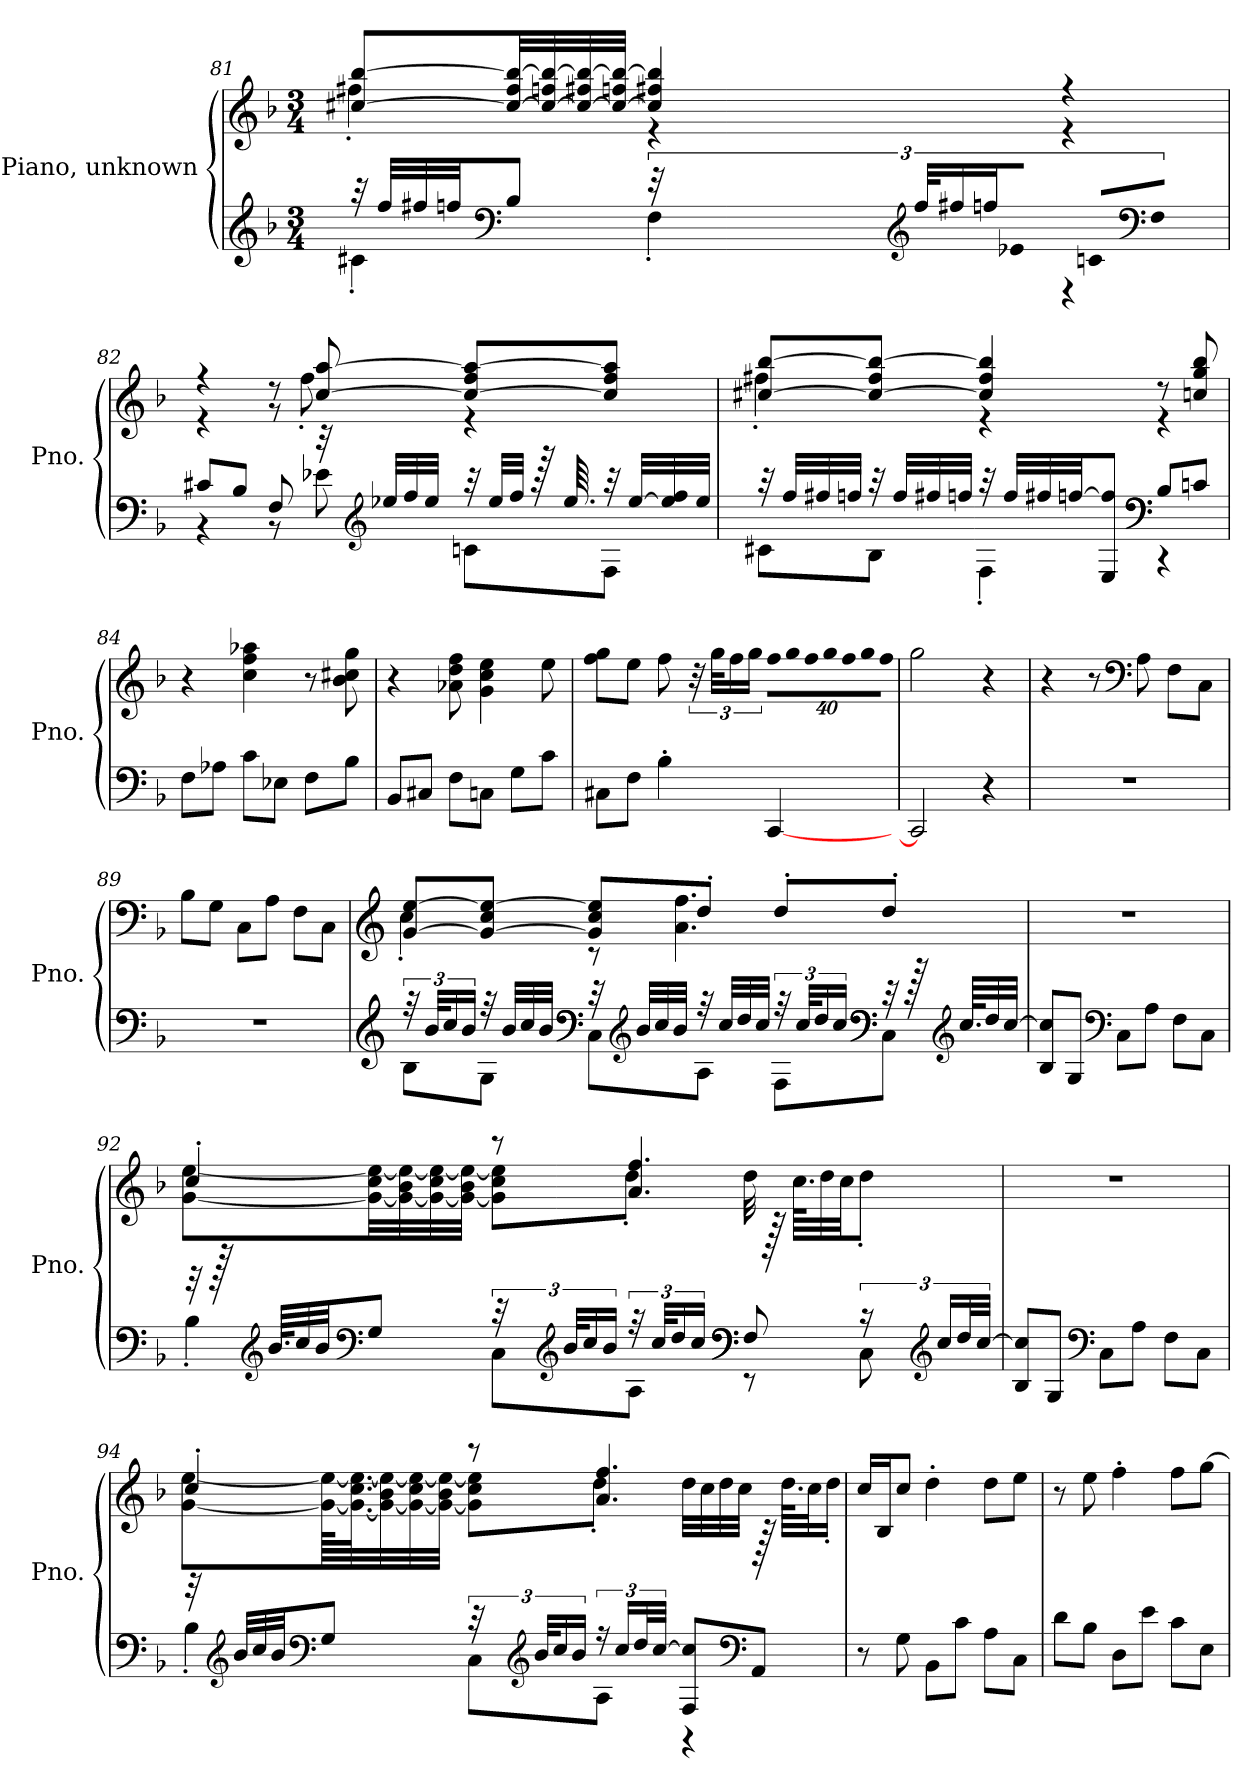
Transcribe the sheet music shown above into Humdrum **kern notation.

**kern	**kern
*part1	*part1
*staff2	*staff1
*I"Piano, unknown	*
*I'Pno.	*
!!LO:LB:g=z
*clefG2	*clefG2
*k[b-]	*k[b-]
*M3/4	*M3/4
=81	=81
*^	*^
32r	4c#X'\	[8cc#X/ [8bb-/L	4ff#X'\
32ff/LLL	.	.	.
32ff#X/	.	.	.
32ffn/JJ	.	.	.
*clefF4	*	*	*
8B-/J	.	32cc#/_ 32ff#/ 32bb-/_LL	.
.	.	32cc#/_ 32ffn/ 32bb-/_	.
.	.	32cc#/_ 32ff#X/ 32bb-/_	.
.	.	32cc#/_ 32ffn/ 32bb-/_JJJ	.
48r	4F'\	4cc#/] 4ff#X/ 4bb-/]	4r
*clefG2	*	*	*
48ff/KLL	.	.	.
24ff#X/	.	.	.
24ffn/J	.	.	.
8e-X/J	.	.	.
8cn/L	4r	4r	4r
*clefF4	*	*	*
8F/J	.	.	.
!!LO:PB:g=z	!!
=82	=82	=82	=82
8c#X/L	4r	4r	4r
8B-/J	.	.	.
8F/	8r	8r	8r
32r	8e-X\	[8cc/ [8aa/	8ff'\
*clefG2	*	*	*
32ee-X/LLL	.	.	.
32ff/	.	.	.
32ee-/JJJ	.	.	.
32r	8cn\L	8cc/_ 8ff/ 8aa/_L	4r
32ee-/LLL	.	.	.
32ff/JJJ	.	.	.
128r	.	.	.
64.ee-/	.	.	.
32r	8F\J	8cc/] 8ff/ 8aa/]J	.
[32ee-/LLL	.	.	.
32ee-/] 32ff/	.	.	.
32ee-/JJJ	.	.	.
!!LO:LB:g=z	!!
=83	=83	=83	=83
32r	8c#X\L	[8cc#X/ [8bb-/L	4ff#X'\
32ff/LLL	.	.	.
32ff#X/	.	.	.
32ffn/JJJ	.	.	.
32r	8B-\J	8cc#/_ 8ff#/ 8bb-/_J	.
32ff/LLL	.	.	.
32ff#X/	.	.	.
32ffn/JJJ	.	.	.
32r	4F'\	4cc#/] 4ff#/ 4bb-/]	4r
32ff/LLL	.	.	.
32ff#X/	.	.	.
[32ffn/JJ	.	.	.
8E/ 8ff/]J	.	.	.
*clefF4	*	*	*
8B-/L	4r	8r	4r
8cn/J	.	8ccn/ 8gg/ 8bb-/	.
*v	*v	*	*
*	*v	*v
=84	=84
8F\L	4r
8A-X\J	.
8c\L	4cc\ 4ff\ 4aa-X\
8E-X\J	.
8F\L	8r
8B-\J	8b-\ 8cc#X\ 8gg\
=85	=85
8BB-/L	4r
8C#X/J	.
8F\L	8a-X\ 8dd\ 8ff\
8Cn\J	4g\ 4cc\ 4ee\
8G\L	.
8c\J	8ee\
!!LO:LB:g=z
=86	=86
8C#X\L	8ff\ 8gg\L
8F\J	8ee\J
4B-'\	8ff\
.	48r
.	48gg\KLL
.	24ff\
.	24gg\JJ
*	*Xbrackettup
!	!LO:N:vis=32
[4CC/	640%23ff\LLL
!	!LO:N:vis=32
.	640%23gg\
!	!LO:N:vis=32
.	640%23ff\
!	!LO:N:vis=32
.	640%23gg\
!	!LO:N:vis=32
.	640%23ff\
!	!LO:N:vis=32
.	640%23gg\
!	!LO:N:vis=32
.	640%23ff\JJJ
640ryy	.
=87	=87
2CC/]	2gg\
4r	4r
=88	=88
2.r	4r
.	8r
*	*clefF4
.	8A\
.	8F\L
.	8C\J
=89	=89
2.r	8B-\L
.	8G\J
.	8C\L
.	8A\J
.	8F\L
.	8C\J
!!LO:LB:g=z
=90	=90
*clefG2	*clefG2
*^	*^
48r	8B-\L	[8g/ [8ee/L	4cc'\
48b-/KLL	.	.	.
24cc/	.	.	.
24b-/JJ	.	.	.
32r	8G\J	8g/_ 8cc/ 8ee/_J	.
32b-/LLL	.	.	.
32cc/	.	.	.
32b-/JJJ	.	.	.
*clefF4	*	*	*
32r	8C\L	8g/] 8cc/ 8ee/]L	8r
*clefG2	*	*	*
32b-/LLL	.	.	.
32cc/	.	.	.
32b-/JJJ	.	.	.
32r	8A\J	8dd'/J	4.a\ 4.ff\
32cc/LLL	.	.	.
32dd/	.	.	.
32cc/JJJ	.	.	.
48r	8F\L	8dd'/L	.
48cc/KLL	.	.	.
24dd/	.	.	.
24cc/JJ	.	.	.
*clefF4	*	*	*
32r	8C\J	8dd'/J	.
128r	.	.	.
*clefG2	*	*	*
64.cc/KLLL	.	.	.
32dd/	.	.	.
[32cc/JJJ	.	.	.
*v	*v	*	*
*	*v	*v
=91	=91
8B-/ 8cc/]L	2.r
8G/J	.
*clefF4	*
8C\L	.
8A\J	.
8F\L	.
8C\J	.
!!LO:LB:g=z
=92	=92
*^	*^
32r	4B-'\	4cc'/	[8g\ [8ee\L
128r	.	.	.
*clefG2	*	*	*
64.b-/KLLL	.	.	.
32cc/	.	.	.
32b-/JJ	.	.	.
*clefF4	*	*	*
8G/J	.	.	32g\_ 32cc\ 32ee\_LL
.	.	.	32g\_ 32b-\ 32ee\_
.	.	.	32g\_ 32cc\ 32ee\_
.	.	.	32g\_ 32b-\ 32ee\_JJJ
48r	8C\L	8r	8g\] 8cc\ 8ee\]L
*clefG2	*	*	*
48b-/KLL	.	.	.
24cc/	.	.	.
24b-/JJ	.	.	.
48r	8A\J	4.a/ 4.ff/	8dd'\J
48cc/KLL	.	.	.
24dd/	.	.	.
24cc/JJ	.	.	.
*clefF4	*	*	*
8F/	8r	.	32dd\
.	.	.	128r
.	.	.	64.cc\KLLL
.	.	.	32dd\
.	.	.	32cc\JJ
24r	8C\	.	8dd'\J
*clefG2	*	*	*
24cc/LL	.	.	.
48dd/L	.	.	.
[48cc/JJJ	.	.	.
*v	*v	*	*
*	*v	*v
=93	=93
8B-/ 8cc/]L	2.r
8G/J	.
*clefF4	*
8C\L	.
8A\J	.
8F\L	.
8C\J	.
!!LO:LB:g=z
=94	=94
*^	*^
32r	4B-'\	4cc'/	[8g\ [8ee\L
*clefG2	*	*	*
32b-/LLL	.	.	.
32cc/	.	.	.
32b-/JJ	.	.	.
*clefF4	*	*	*
8G/J	.	.	128g\_ 128ee\_KLLL
.	.	.	64.g\_ 64.cc\ 64.ee\_J
.	.	.	32g\_ 32b-\ 32ee\_
.	.	.	32g\_ 32cc\ 32ee\_
.	.	.	32g\_ 32b-\ 32ee\_JJJ
48r	8C\L	8r	8g\] 8cc\ 8ee\]L
*clefG2	*	*	*
48b-/KLL	.	.	.
24cc/	.	.	.
24b-/JJ	.	.	.
24r	8A\J	4.a/ 4.ff/	8dd'\J
24cc/LL	.	.	.
48dd/L	.	.	.
[48cc/JJJ	.	.	.
8F/ 8cc/]L	4r	.	32dd\LLL
.	.	.	32cc\
.	.	.	32dd\
.	.	.	32cc\JJJ
*clefF4	*	*	*
8AA/J	.	.	128r
.	.	.	64.dd\KLLL
.	.	.	32cc\J
.	.	.	16dd'\JJ
*v	*v	*	*
*	*v	*v
=95	=95
8r	16cc/LL
.	16B-/J
8G\	8cc/J
8BB-\L	4dd'\
8c\J	.
8A\L	8dd\L
8C\J	8ee\J
!!LO:PB:g=z
=96	=96
8d\L	8r
8B-\J	8ee\
8D\L	4ff'\
8e\J	.
8c\L	8ff\L
8E\J	[8gg\J
=	=
*-	*-
